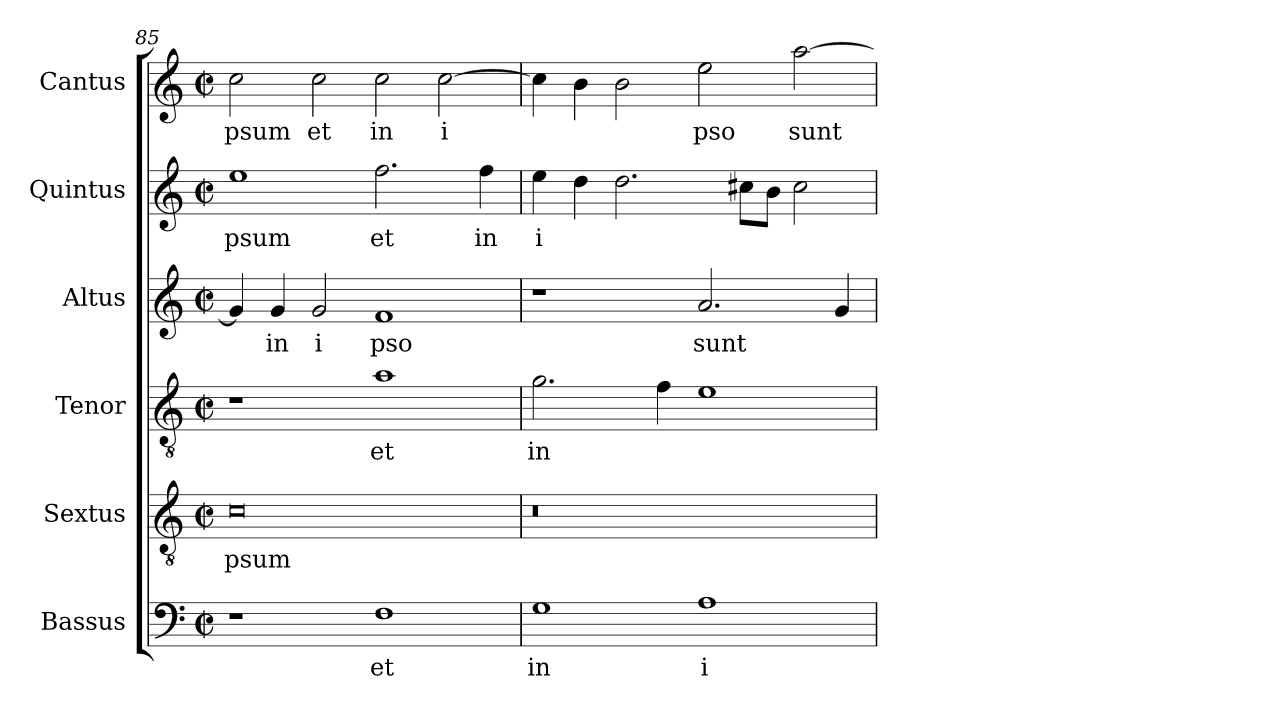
**kern	**text	**kern	**text	**kern	**text	**kern	**text	**kern	**text	**kern	**text
*part6	*part6	*part5	*part5	*part4	*part4	*part3	*part3	*part2	*part2	*part1	*part1
*staff6	*staff6	*staff5	*staff5	*staff4	*staff4	*staff3	*staff3	*staff2	*staff2	*staff1	*staff1
*I"Bassus	*	*I"Sextus	*	*I"Tenor	*	*I"Altus	*	*I"Quintus	*	*I"Cantus	*
!!LO:PB:g=z
*clefF4	*	*clefGv2	*	*clefGv2	*	*clefG2	*	*clefG2	*	*clefG2	*
*k[]	*	*k[]	*	*k[]	*	*k[]	*	*k[]	*	*k[]	*
*C:	*	*C:	*	*C:	*	*C:	*	*C:	*	*C:	*
*M2/2	*	*M2/2	*	*M2/2	*	*M2/2	*	*M2/2	*	*M2/2	*
*met(c|)	*	*met(c|)	*	*met(c|)	*	*met(c|)	*	*met(c|)	*	*met(c|)	*
=85	=85	=85	=85	=85	=85	=85	=85	=85	=85	=85	=85
!	!	!	!LO:LY:b:cj	!	!	!	!LO:LY:b:cj	!	!LO:LY:b:cj	!	!LO:LY:b:cj
1r	.	0c	psum	1r	.	4g/]	.	1ee	psum	2cc\	psum
!	!	!	!	!	!	!	!LO:LY:b:cj	!	!	!	!
.	.	.	.	.	.	4g/	in	.	.	.	.
!	!	!	!	!	!	!	!LO:LY:b:cj	!	!	!	!LO:LY:b:cj
.	.	.	.	.	.	2g/	i	.	.	2cc\	et
!	!LO:LY:b:cj	!	!	!	!LO:LY:b:cj	!	!LO:LY:b:cj	!	!LO:LY:b:cj	!	!LO:LY:b:cj
1F	et	.	.	1a	et	1f	pso	2.ff\	et	2cc\	in
!	!	!	!	!	!	!	!	!	!	!	!LO:LY:b:cj
.	.	.	.	.	.	.	.	.	.	[>2cc\	i
!	!	!	!	!	!	!	!	!	!LO:LY:b:cj	!	!
.	.	.	.	.	.	.	.	4ff\	in	.	.
=86	=86	=86	=86	=86	=86	=86	=86	=86	=86	=86	=86
!	!LO:LY:b:cj	!	!	!	!LO:LY:b:cj	!	!	!	!LO:LY:b:cj	!	!LO:LY:b:cj
1G	in	0r	.	2.g\	in	1r	.	4ee\	i	4cc\]	.
!	!	!	!	!	!	!	!	!	!LO:LY:b:cj	!	!LO:LY:b:cj
.	.	.	.	.	.	.	.	4dd\	.	4b\	.
!	!	!	!	!	!	!	!	!	!LO:LY:b:cj	!	!LO:LY:b:cj
.	.	.	.	.	.	.	.	2.dd\	.	2b\	.
!	!	!	!	!	!LO:LY:b:cj	!	!	!	!	!	!
.	.	.	.	4f\	.	.	.	.	.	.	.
!	!LO:LY:b:cj	!	!	!	!LO:LY:b:cj	!	!LO:LY:b:cj	!	!	!	!LO:LY:b:cj
1A	i	.	.	1e	.	2.a/	sunt	.	.	2ee\	pso
!	!	!	!	!	!	!	!	!	!LO:LY:b:cj	!	!
.	.	.	.	.	.	.	.	8cc#\L	.	.	.
!	!	!	!	!	!	!	!	!	!LO:LY:b:cj	!	!
.	.	.	.	.	.	.	.	8b\J	.	.	.
!	!	!	!	!	!	!	!	!	!LO:LY:b:cj	!	!LO:LY:b:cj
.	.	.	.	.	.	.	.	2cc#\	.	[>2aa\	sunt
!	!	!	!	!	!	!	!LO:LY:b:cj	!	!	!	!
.	.	.	.	.	.	4g/	.	.	.	.	.
=	=	=	=	=	=	=	=	=	=	=	=
*-	*-	*-	*-	*-	*-	*-	*-	*-	*-	*-	*-
